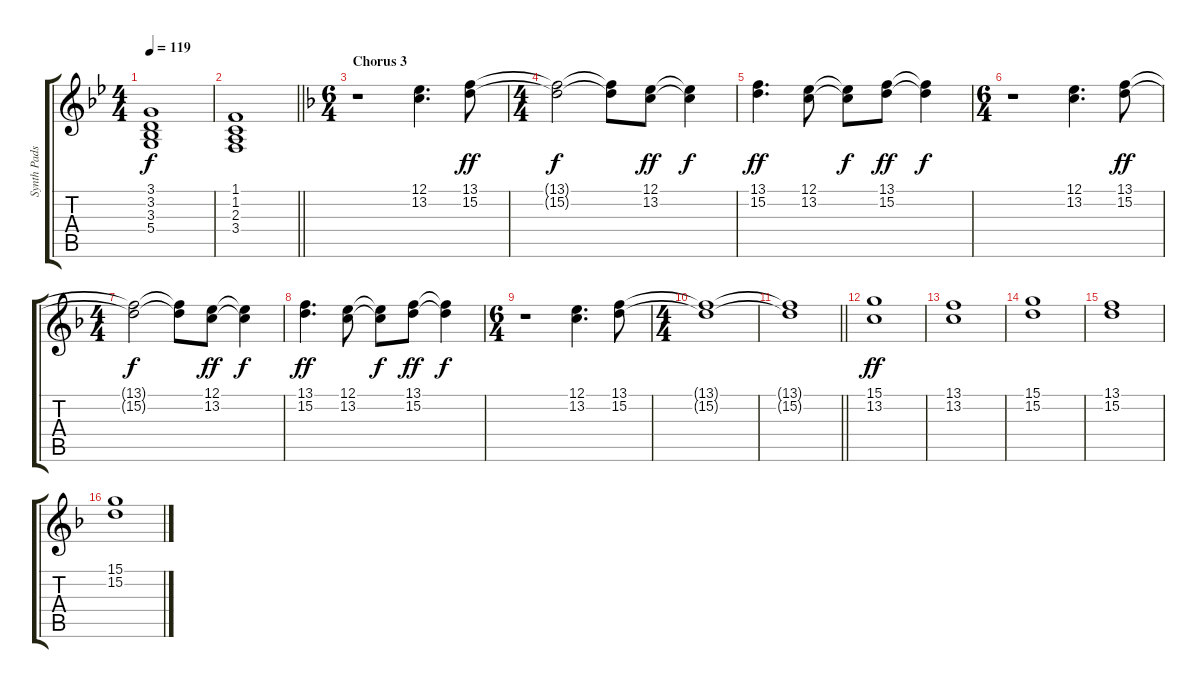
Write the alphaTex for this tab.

\track ("Synth Pads" "Synth Pads") {instrument pad2warm}
\staff {score tabs}
\tuning (E4 B3 G3 D3 A2 E2) {hide}
\ts (4 4)
\tempo 119
\clef g2
\ks bb
(3.1 3.2 3.3 5.4).1{dy f} |
\barLineRight lightlight
(1.1 1.2 2.3 3.4).1 |
\ts (6 4)
\section ("" "Chorus 3")
\ks f
r.1{volume 10} (12.1 13.2).4{d} (13.1 15.2).8{dy ff} |
\ts (4 4)
(13.1{t} 15.2{t}).2{dy f} (13.1{t} 15.2{t}).8 (12.1 13.2).8{dy ff} (12.1{t} 13.2{t}).4{dy f} |
(13.1 15.2).4{d dy ff} (12.1 13.2).8 (12.1{t} 13.2{t}).8{dy f} (13.1 15.2).8{dy ff} (13.1{t} 15.2{t}).4{dy f} |
\ts (6 4)
r.1 (12.1 13.2).4{d} (13.1 15.2).8{dy ff} |
\ts (4 4)
(13.1{t} 15.2{t}).2{dy f} (13.1{t} 15.2{t}).8 (12.1 13.2).8{dy ff} (12.1{t} 13.2{t}).4{dy f} |
(13.1 15.2).4{d dy ff} (12.1 13.2).8 (12.1{t} 13.2{t}).8{dy f} (13.1 15.2).8{dy ff} (13.1{t} 15.2{t}).4{dy f} |
\ts (6 4)
r.1 (12.1 13.2).4{d} (13.1 15.2).8 |
\ts (4 4)
(13.1{t} 15.2{t}).1{volume 3} |
\barLineRight lightlight
(13.1{t} 15.2{t}).1 |
\section ("" "")
(15.1 13.2).1{dy ff volume 7} |
(13.1 13.2).1 |
(15.1 15.2).1 |
(13.1 15.2).1 |
(15.1 15.2).1
